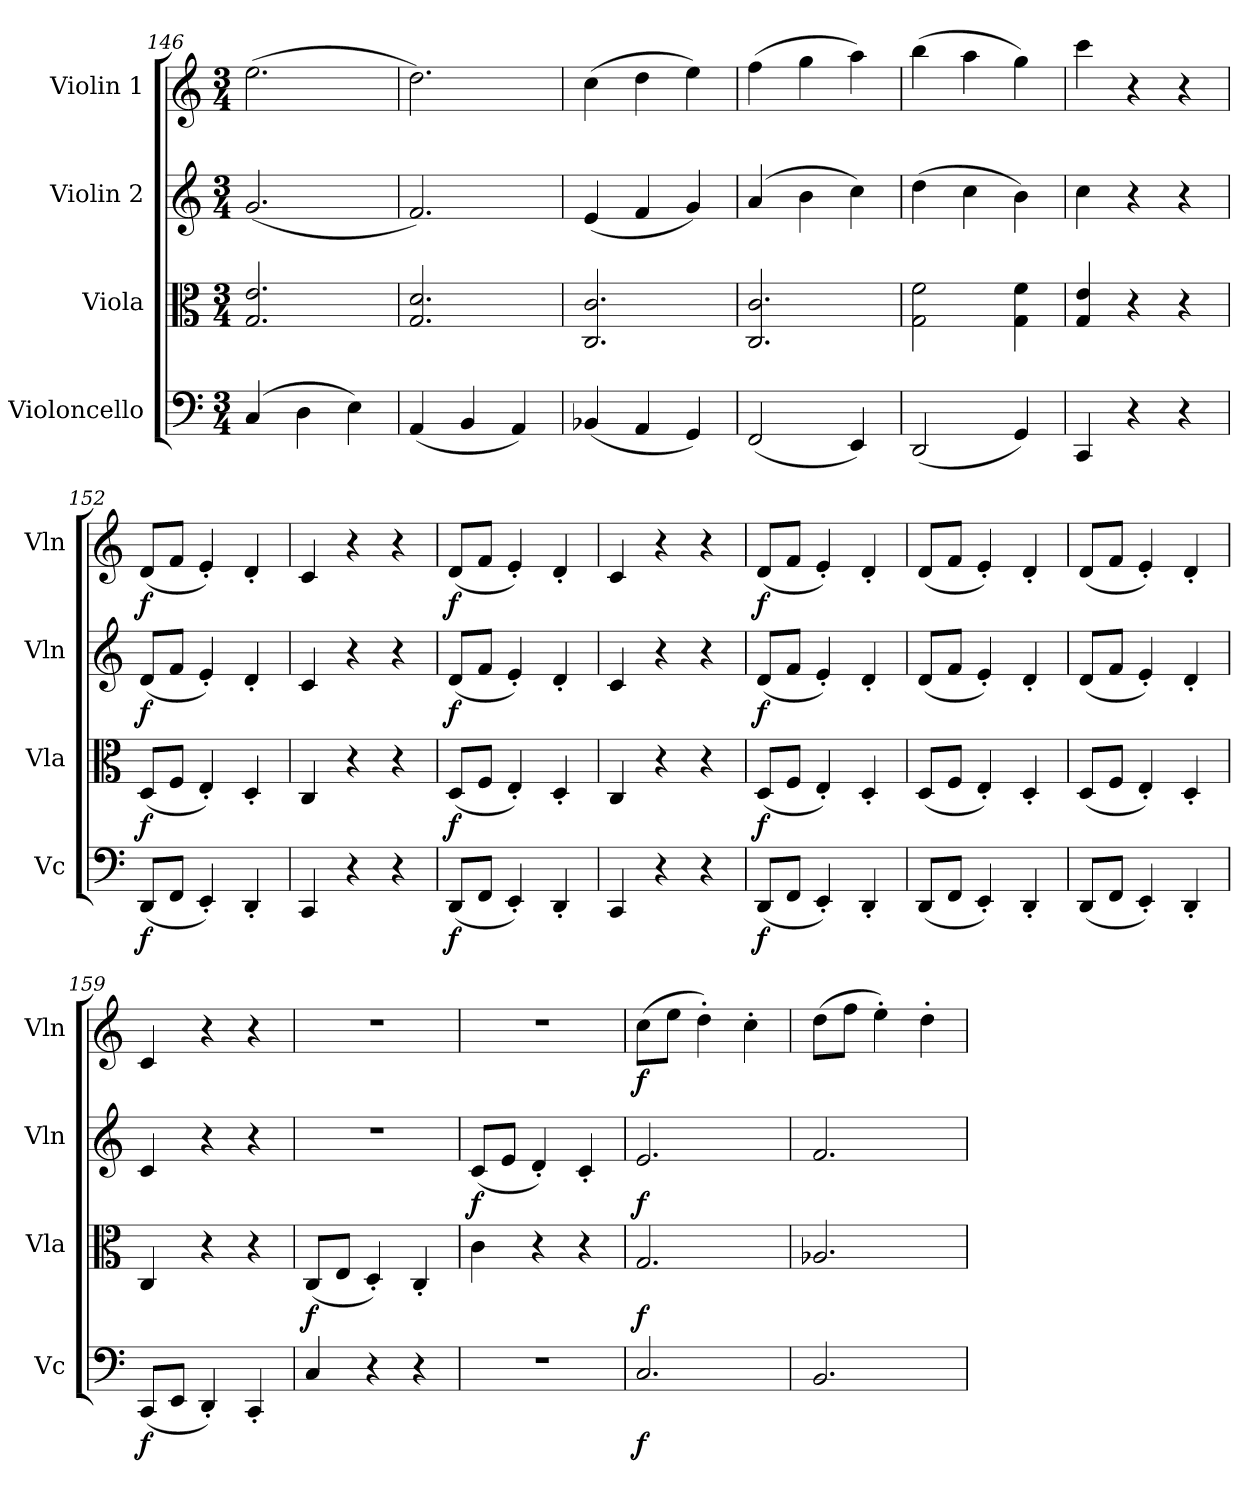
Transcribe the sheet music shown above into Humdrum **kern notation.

**kern	**dynam	**kern	**dynam	**kern	**dynam	**kern	**dynam
*part4	*part4	*part3	*part3	*part2	*part2	*part1	*part1
*staff4	*staff4	*staff3	*staff3	*staff2	*staff2	*staff1	*staff1
*I"Violoncello	*	*I"Viola	*	*I"Violin 2	*	*I"Violin 1	*
*I'Vc	*	*I'Vla	*	*I'Vln	*	*I'Vln	*
*clefF4	*	*clefC3	*	*clefG2	*	*clefG2	*
*k[]	*	*k[]	*	*k[]	*	*k[]	*
*M3/4	*	*M3/4	*	*M3/4	*	*M3/4	*
=146	=146	=146	=146	=146	=146	=146	=146
(4C/	.	2.G/ 2.e/	.	(2.g/	.	(2.ee\	.
4D\	.	.	.	.	.	.	.
4E\)	.	.	.	.	.	.	.
=147	=147	=147	=147	=147	=147	=147	=147
(4AA/	.	2.G/ 2.d/	.	2.f/)	.	2.dd\)	.
4BB/	.	.	.	.	.	.	.
4AA/)	.	.	.	.	.	.	.
=148	=148	=148	=148	=148	=148	=148	=148
(4BB-X/	.	2.C/ 2.c/	.	(4e/	.	(4cc\	.
4AA/	.	.	.	4f/	.	4dd\	.
4GG/)	.	.	.	4g/)	.	4ee\)	.
=149	=149	=149	=149	=149	=149	=149	=149
(2FF/	.	2.C/ 2.c/	.	(4a/	.	(4ff\	.
.	.	.	.	4b\	.	4gg\	.
4EE/)	.	.	.	4cc\)	.	4aa\)	.
=150	=150	=150	=150	=150	=150	=150	=150
(2DD/	.	2G\ 2f\	.	(4dd\	.	(4bb\	.
.	.	.	.	4cc\	.	4aa\	.
4GG/)	.	4G\ 4f\	.	4b\)	.	4gg\)	.
!!LO:PB:g=z
=151	=151	=151	=151	=151	=151	=151	=151
4CC/	.	4G/ 4e/	.	4cc\	.	4ccc\	.
4r	.	4r	.	4r	.	4r	.
4r	.	4r	.	4r	.	4r	.
=152	=152	=152	=152	=152	=152	=152	=152
!	!LO:DY:b	!	!LO:DY:b	!	!LO:DY:b	!	!LO:DY:b
(8DD/L	f	(8D/L	f	(8d/L	f	(8d/L	f
8FF/J	.	8F/J	.	8f/J	.	8f/J	.
4EE'/)	.	4E'/)	.	4e'/)	.	4e'/)	.
4DD'/	.	4D'/	.	4d'/	.	4d'/	.
=153	=153	=153	=153	=153	=153	=153	=153
4CC/	.	4C/	.	4c/	.	4c/	.
4r	.	4r	.	4r	.	4r	.
4r	.	4r	.	4r	.	4r	.
=154	=154	=154	=154	=154	=154	=154	=154
!	!LO:DY:b	!	!LO:DY:b	!	!LO:DY:b	!	!LO:DY:b
(8DD/L	f	(8D/L	f	(8d/L	f	(8d/L	f
8FF/J	.	8F/J	.	8f/J	.	8f/J	.
4EE'/)	.	4E'/)	.	4e'/)	.	4e'/)	.
4DD'/	.	4D'/	.	4d'/	.	4d'/	.
=155	=155	=155	=155	=155	=155	=155	=155
4CC/	.	4C/	.	4c/	.	4c/	.
4r	.	4r	.	4r	.	4r	.
4r	.	4r	.	4r	.	4r	.
=156	=156	=156	=156	=156	=156	=156	=156
!	!LO:DY:b	!	!LO:DY:b	!	!LO:DY:b	!	!LO:DY:b
(8DD/L	f	(8D/L	f	(8d/L	f	(8d/L	f
8FF/J	.	8F/J	.	8f/J	.	8f/J	.
4EE'/)	.	4E'/)	.	4e'/)	.	4e'/)	.
4DD'/	.	4D'/	.	4d'/	.	4d'/	.
=157	=157	=157	=157	=157	=157	=157	=157
(8DD/L	.	(8D/L	.	(8d/L	.	(8d/L	.
8FF/J	.	8F/J	.	8f/J	.	8f/J	.
4EE'/)	.	4E'/)	.	4e'/)	.	4e'/)	.
4DD'/	.	4D'/	.	4d'/	.	4d'/	.
=158	=158	=158	=158	=158	=158	=158	=158
(8DD/L	.	(8D/L	.	(8d/L	.	(8d/L	.
8FF/J	.	8F/J	.	8f/J	.	8f/J	.
4EE'/)	.	4E'/)	.	4e'/)	.	4e'/)	.
4DD'/	.	4D'/	.	4d'/	.	4d'/	.
!!LO:LB:g=z
=159	=159	=159	=159	=159	=159	=159	=159
!	!LO:DY:b	!	!	!	!	!	!
(8CC/L	f	4C/	.	4c/	.	4c/	.
8EE/J	.	.	.	.	.	.	.
4DD'/)	.	4r	.	4r	.	4r	.
4CC'/	.	4r	.	4r	.	4r	.
=160	=160	=160	=160	=160	=160	=160	=160
!	!	!	!LO:DY:b	!	!	!	!
4C/	.	(8C/L	f	2.r	.	2.r	.
.	.	8E/J	.	.	.	.	.
4r	.	4D'/)	.	.	.	.	.
4r	.	4C'/	.	.	.	.	.
=161	=161	=161	=161	=161	=161	=161	=161
!	!	!	!	!	!LO:DY:b	!	!
2.r	.	4c\	.	(8c/L	f	2.r	.
.	.	.	.	8e/J	.	.	.
.	.	4r	.	4d'/)	.	.	.
.	.	4r	.	4c'/	.	.	.
=162	=162	=162	=162	=162	=162	=162	=162
!	!LO:DY:b	!	!LO:DY:b	!	!LO:DY:b	!	!LO:DY:b
2.C/	f	2.G/	f	2.e/	f	(8cc\L	f
.	.	.	.	.	.	8ee\J	.
.	.	.	.	.	.	4dd'\)	.
.	.	.	.	.	.	4cc'\	.
=163	=163	=163	=163	=163	=163	=163	=163
2.BB/	.	2.A-X/	.	2.f/	.	(8dd\L	.
.	.	.	.	.	.	8ff\J	.
.	.	.	.	.	.	4ee'\)	.
.	.	.	.	.	.	4dd'\	.
=	=	=	=	=	=	=	=
*-	*-	*-	*-	*-	*-	*-	*-
